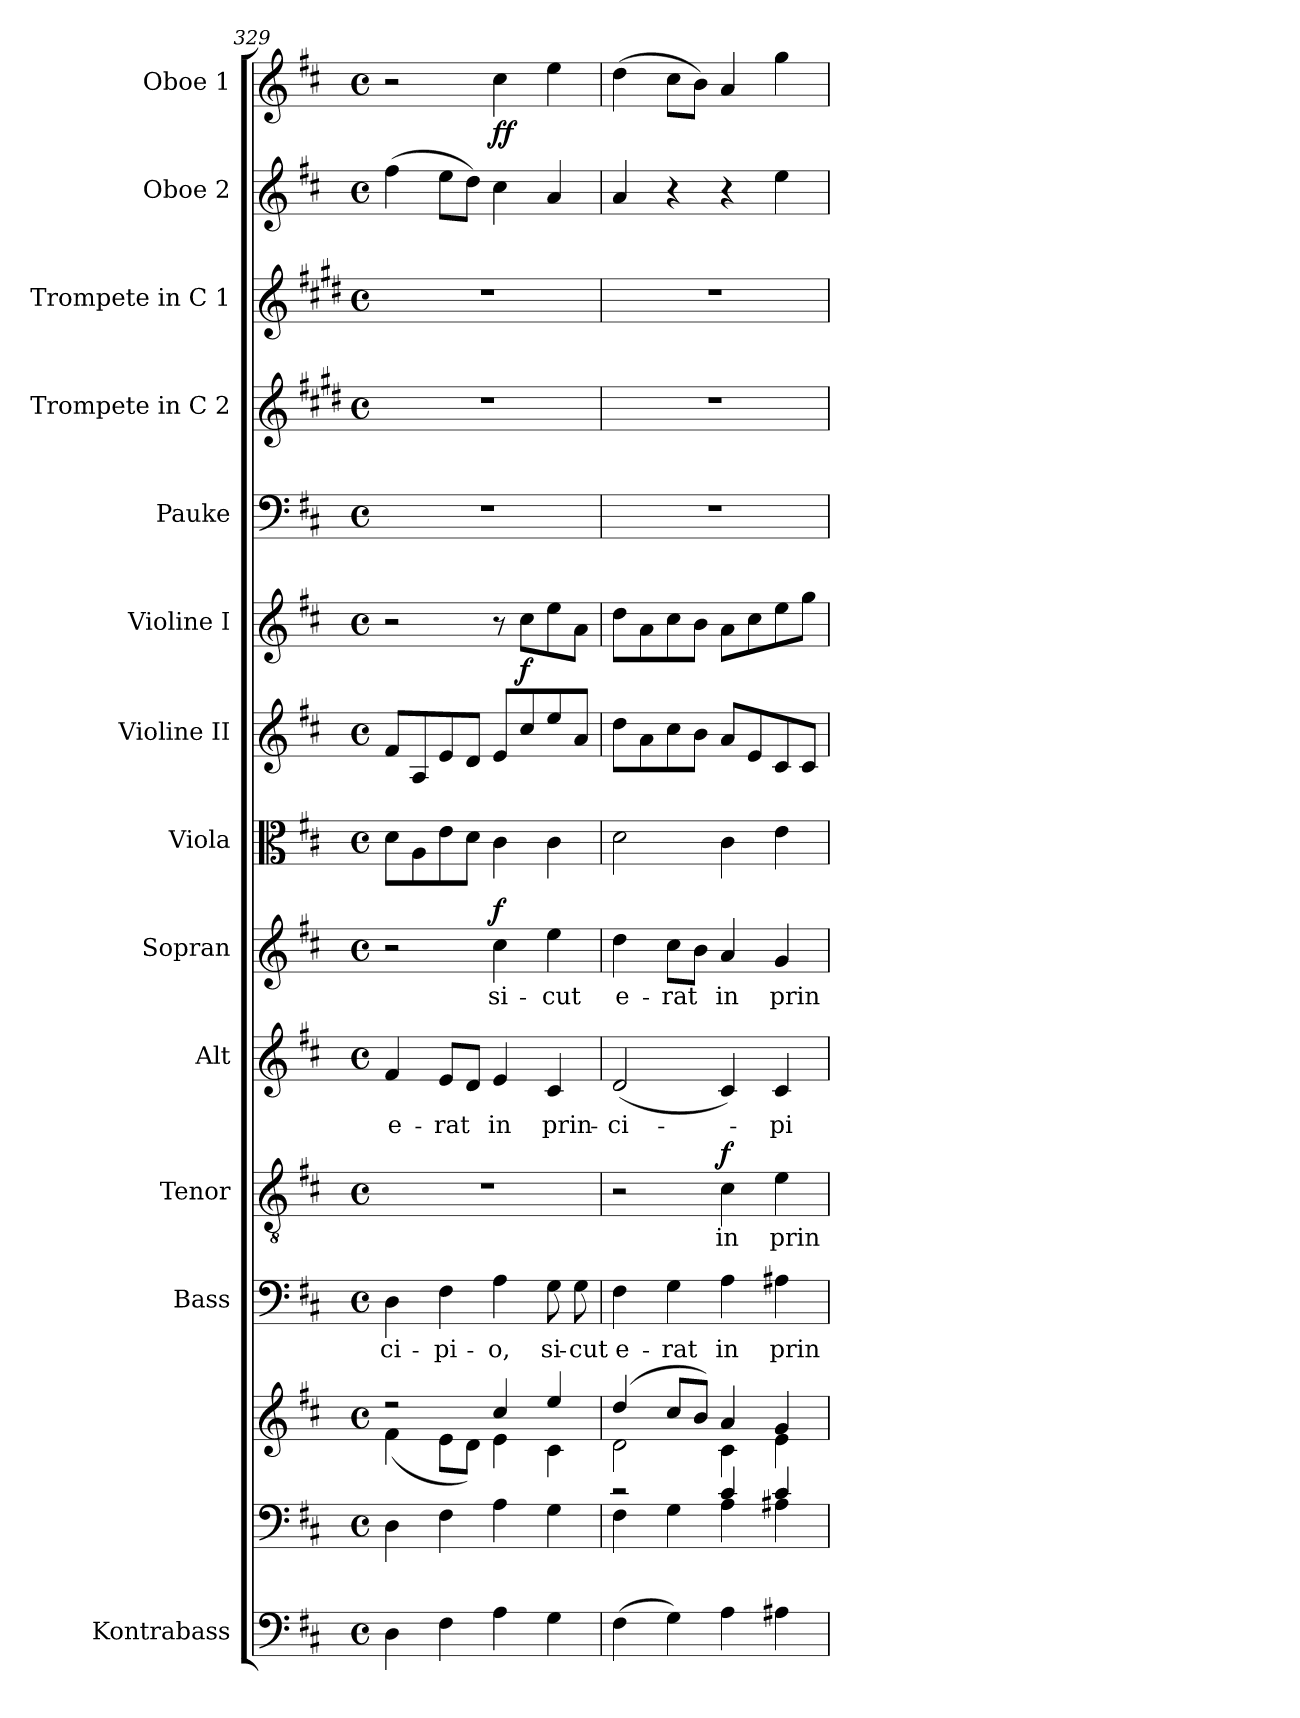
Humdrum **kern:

**kern	**kern	**kern	**kern	**text	**kern	**text	**dynam	**kern	**text	**kern	**text	**dynam	**kern	**kern	**kern	**dynam	**kern	**kern	**kern	**kern	**kern	**dynam
*part14	*part13	*part13	*part12	*part12	*part11	*part11	*part11	*part10	*part10	*part9	*part9	*part9	*part8	*part7	*part6	*part6	*part5	*part4	*part3	*part2	*part1	*part1
*staff15	*staff14	*staff13	*staff12	*staff12	*staff11	*staff11	*staff11	*staff10	*staff10	*staff9	*staff9	*staff9	*staff8	*staff7	*staff6	*staff6	*staff5	*staff4	*staff3	*staff2	*staff1	*staff1
*I"Kontrabass	*	*	*I"Bass	*	*I"Tenor	*	*	*I"Alt	*	*I"Sopran	*	*	*I"Viola	*I"Violine II	*I"Violine I	*	*I"Pauke	*I"Trompete in C 2	*I"Trompete in C 1	*I"Oboe 2	*I"Oboe 1	*
*I'Kb.	*	*	*I'B	*	*I'T	*	*	*I'A	*	*I'S	*	*	*I'Vla.	*I'Vl. II	*I'Vl. I	*	*I'Pk.	*	*	*I'Ob. 2	*I'Ob. 1	*
*clefF4	*clefF4	*clefG2	*clefF4	*	*clefGv2	*	*	*clefG2	*	*clefG2	*	*	*clefC3	*clefG2	*clefG2	*	*clefF4	*clefG2	*clefG2	*clefG2	*clefG2	*
*ITrd7c12	*	*	*	*	*	*	*	*	*	*	*	*	*	*	*	*	*	*ITrd1c2	*ITrd1c2	*	*	*
*k[f#c#]	*k[f#c#]	*k[f#c#]	*k[f#c#]	*	*k[f#c#]	*	*	*k[f#c#]	*	*k[f#c#]	*	*	*k[f#c#]	*k[f#c#]	*k[f#c#]	*	*k[f#c#]	*k[f#c#]	*k[f#c#]	*k[f#c#]	*k[f#c#]	*
*D:	*D:	*D:	*D:	*	*D:	*	*	*D:	*	*D:	*	*	*D:	*D:	*D:	*	*D:	*D:	*D:	*D:	*D:	*
*M4/4	*M4/4	*M4/4	*M4/4	*	*M4/4	*	*	*M4/4	*	*M4/4	*	*	*M4/4	*M4/4	*M4/4	*	*M4/4	*M4/4	*M4/4	*M4/4	*M4/4	*
*met(c)	*met(c)	*met(c)	*met(c)	*	*met(c)	*	*	*met(c)	*	*met(c)	*	*	*met(c)	*met(c)	*met(c)	*	*met(c)	*met(c)	*met(c)	*met(c)	*met(c)	*
=329	=329	=329	=329	=329	=329	=329	=329	=329	=329	=329	=329	=329	=329	=329	=329	=329	=329	=329	=329	=329	=329	=329
*	*	*^	*	*	*	*	*	*	*	*	*	*	*	*	*	*	*	*	*	*	*	*
!	!	!	!	!	!LO:LY:b	!	!	!	!	!LO:LY:b	!	!	!	!	!	!	!	!	!	!	!	!	!
4DD\	4D\	2r	(>4f#\	4D\	-ci-	1r	.	.	4f#/	e-	2r	.	.	8d\L	8f#/L	2r	.	1r	1r	1r	(>4ff#\	2r	.
.	.	.	.	.	.	.	.	.	.	.	.	.	.	8A\	8A/	.	.	.	.	.	.	.	.
!	!	!	!	!	!LO:LY:b	!	!	!	!	!LO:LY:b	!	!	!	!	!	!	!	!	!	!	!	!	!
4FF#\	4F#\	.	8e\L	4F#\	-pi-	.	.	.	8e/L	-rat	.	.	.	8e\	8e/	.	.	.	.	.	8ee\L	.	.
.	.	.	8d\J)	.	.	.	.	.	8d/J	.	.	.	.	8d\J	8d/J	.	.	.	.	.	8dd\J)	.	.
!	!	!	!	!	!LO:LY:b	!	!	!	!	!LO:LY:b	!	!LO:LY:b	!LO:DY:a	!	!	!	!	!	!	!	!	!	!LO:DY:b
4AA\	4A\	4cc#/	4e\	4A\	-o,	.	.	.	4e/	in	4cc#\	si-	f	4c#\	8e/L	8r	.	.	.	.	4cc#\	4cc#\	ff
!	!	!	!	!	!	!	!	!	!	!	!	!	!	!	!	!	!LO:DY:b	!	!	!	!	!	!
.	.	.	.	.	.	.	.	.	.	.	.	.	.	.	8cc#/	8cc#\L	f	.	.	.	.	.	.
!	!	!	!	!	!LO:LY:b	!	!	!	!	!LO:LY:b	!	!LO:LY:b	!	!	!	!	!	!	!	!	!	!	!
4GG\	4G\	4ee/	4c#\	8G\	si-	.	.	.	4c#/	prin-	4ee\	-cut	.	4c#\	8ee/	8ee\	.	.	.	.	4a/	4ee\	.
!	!	!	!	!	!LO:LY:b	!	!	!	!	!	!	!	!	!	!	!	!	!	!	!	!	!	!
.	.	.	.	8G\	-cut	.	.	.	.	.	.	.	.	.	8a/J	8a\J	.	.	.	.	.	.	.
=330	=330	=330	=330	=330	=330	=330	=330	=330	=330	=330	=330	=330	=330	=330	=330	=330	=330	=330	=330	=330	=330	=330	=330
*	*^	*	*	*	*	*	*	*	*	*	*	*	*	*	*	*	*	*	*	*	*	*	*
!	!	!	!	!	!	!LO:LY:b	!	!	!	!	!LO:LY:b	!	!LO:LY:b	!	!	!	!	!	!	!	!	!	!	!
(>4FF#\	2rc	4F#\	(<4dd/	2d\	4F#\	e-	2r	.	.	(<2d/	-ci-	4dd\	e-	.	2d\	8dd\L	8dd\L	.	1r	1r	1r	4a/	(>4dd\	.
.	.	.	.	.	.	.	.	.	.	.	.	.	.	.	.	8a\	8a\	.	.	.	.	.	.	.
!	!	!	!	!	!	!LO:LY:b	!	!	!	!	!	!	!LO:LY:b	!	!	!	!	!	!	!	!	!	!	!
4GG\)	.	4G\	8cc#/L	.	4G\	-rat	.	.	.	.	.	8cc#\L	-rat	.	.	8cc#\	8cc#\	.	.	.	.	4r	8cc#\L	.
.	.	.	8b/J)	.	.	.	.	.	.	.	.	8b\J	.	.	.	8b\J	8b\J	.	.	.	.	.	8b\J)	.
!	!	!	!	!	!	!LO:LY:b	!	!LO:LY:b	!LO:DY:a	!	!	!	!LO:LY:b	!	!	!	!	!	!	!	!	!	!	!
4AA\	4c#/	4A\	4a/	4c#\	4A\	in	4c#\	in	f	4c#/)	.	4a/	in	.	4c#\	8a/L	8a\L	.	.	.	.	4r	4a/	.
.	.	.	.	.	.	.	.	.	.	.	.	.	.	.	.	8e/	8cc#\	.	.	.	.	.	.	.
!	!	!	!	!	!	!LO:LY:b	!	!LO:LY:b	!	!	!LO:LY:b	!	!LO:LY:b	!	!	!	!	!	!	!	!	!	!	!
4AA#X\	4c#/	4A#X\	4g/	4e\	4A#X\	prin-	4e\	prin-	.	4c#/	-pi-	4g/	prin-	.	4e\	8c#/	8ee\	.	.	.	.	4ee\	4gg\	.
.	.	.	.	.	.	.	.	.	.	.	.	.	.	.	.	8c#/J	8gg\J	.	.	.	.	.	.	.
*	*v	*v	*	*	*	*	*	*	*	*	*	*	*	*	*	*	*	*	*	*	*	*	*	*
*	*	*v	*v	*	*	*	*	*	*	*	*	*	*	*	*	*	*	*	*	*	*	*	*
=	=	=	=	=	=	=	=	=	=	=	=	=	=	=	=	=	=	=	=	=	=	=
*-	*-	*-	*-	*-	*-	*-	*-	*-	*-	*-	*-	*-	*-	*-	*-	*-	*-	*-	*-	*-	*-	*-
